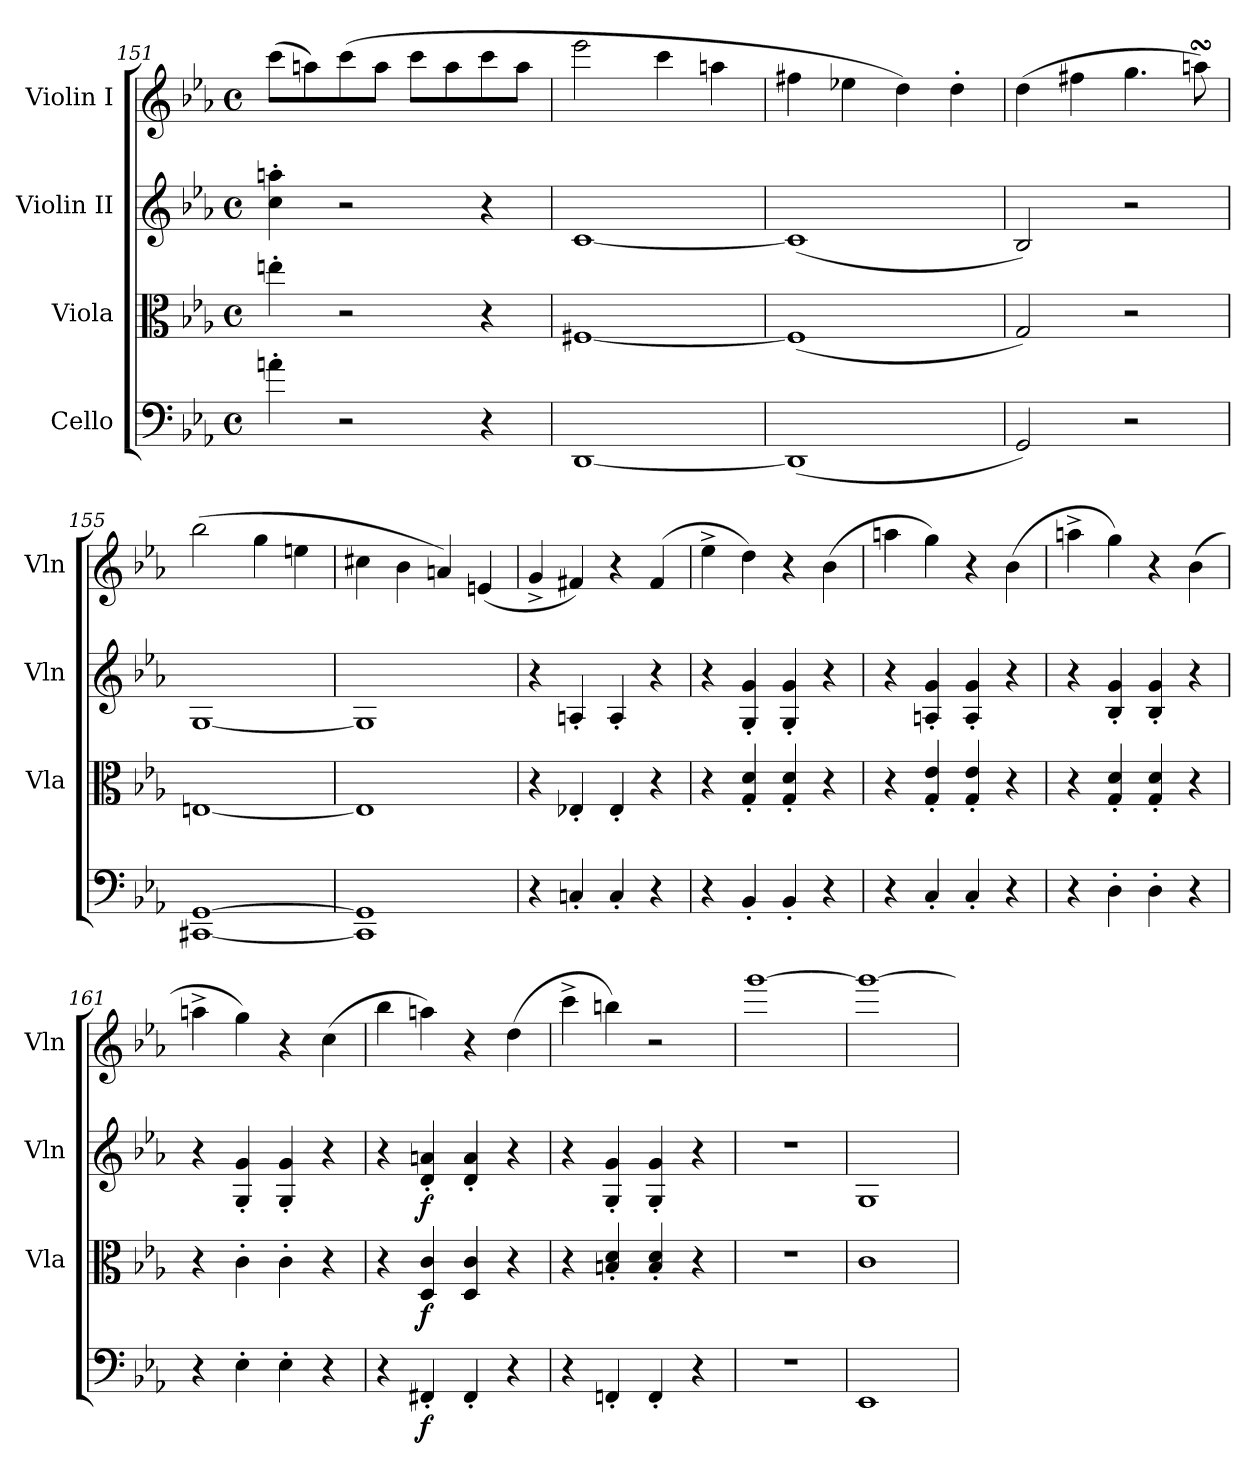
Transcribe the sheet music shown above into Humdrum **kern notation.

**kern	**dynam	**kern	**dynam	**kern	**dynam	**kern
*part4	*part4	*part3	*part3	*part2	*part2	*part1
*staff4	*staff4	*staff3	*staff3	*staff2	*staff2	*staff1
*I"Cello	*	*I"Viola	*	*I"Violin II	*	*I"Violin I
*	*	*I'Vla	*	*I'Vln	*	*I'Vln
*clefF4	*	*clefC3	*	*clefG2	*	*clefG2
*k[b-e-a-]	*	*k[b-e-a-]	*	*k[b-e-a-]	*	*k[b-e-a-]
*M4/4	*	*M4/4	*	*M4/4	*	*M4/4
*met(c)	*	*met(c)	*	*met(c)	*	*met(c)
=151	=151	=151	=151	=151	=151	=151
4an'\	.	4een'\	.	4cc\' 4aan\'	.	(>8ccc\L
.	.	.	.	.	.	8aan\)
2r	.	2r	.	2r	.	(>8ccc\
.	.	.	.	.	.	8aa\J
.	.	.	.	.	.	8ccc\L
.	.	.	.	.	.	8aa\
4r	.	4r	.	4r	.	8ccc\
.	.	.	.	.	.	8aa\J
=152	=152	=152	=152	=152	=152	=152
[1DD	.	[1F#X	.	[1c	.	2eee-\
.	.	.	.	.	.	4ccc\
.	.	.	.	.	.	4aan\
=153	=153	=153	=153	=153	=153	=153
(<1DD]	.	(<1F#]	.	(<1c]	.	4ff#X\
.	.	.	.	.	.	4ee-X\
.	.	.	.	.	.	4dd\)
.	.	.	.	.	.	4dd'\
=154	=154	=154	=154	=154	=154	=154
2GG/)	.	2G/)	.	2B-/)	.	(>4dd\
.	.	.	.	.	.	4ff#X\
2r	.	2r	.	2r	.	4.gg\
.	.	.	.	.	.	8aansSsS\)
=155	=155	=155	=155	=155	=155	=155
[1CC#X [1GG	.	[1En	.	[1G	.	(>2bb-\
.	.	.	.	.	.	4gg\
.	.	.	.	.	.	4een\
=156	=156	=156	=156	=156	=156	=156
1CC#] 1GG]	.	1E]	.	1G]	.	4cc#X\
.	.	.	.	.	.	4b-\
.	.	.	.	.	.	4an/)
.	.	.	.	.	.	(<4en/
=157	=157	=157	=157	=157	=157	=157
4r	.	4r	.	4r	.	4g^/
4Cn'/	.	4E-X'/	.	4An'/	.	4f#X/)
4C'/	.	4E-'/	.	4A'/	.	4r
4r	.	4r	.	4r	.	(<4f#/
=158	=158	=158	=158	=158	=158	=158
4r	.	4r	.	4r	.	4ee-^\
4BB-'/	.	4G/' 4d/'	.	4G/' 4g/'	.	4dd\)
4BB-'/	.	4G/' 4d/'	.	4G/' 4g/'	.	4r
4r	.	4r	.	4r	.	(>4b-\
=159	=159	=159	=159	=159	=159	=159
4r	.	4r	.	4r	.	4aan\
4C'/	.	4G/' 4e-/'	.	4An/' 4g/'	.	4gg\)
4C'/	.	4G/' 4e-/'	.	4A/' 4g/'	.	4r
4r	.	4r	.	4r	.	(>4b-\
!!LO:PB:g=z
=160	=160	=160	=160	=160	=160	=160
4r	.	4r	.	4r	.	4aan^\
4D'\	.	4G/' 4d/'	.	4B-/' 4g/'	.	4gg\)
4D'\	.	4G/' 4d/'	.	4B-/' 4g/'	.	4r
4r	.	4r	.	4r	.	(>4b-\
=161	=161	=161	=161	=161	=161	=161
4r	.	4r	.	4r	.	4aan^\
4E-'\	.	4c'\	.	4G/' 4g/'	.	4gg\)
4E-'\	.	4c'\	.	4G/' 4g/'	.	4r
4r	.	4r	.	4r	.	(>4cc\
=162	=162	=162	=162	=162	=162	=162
4r	.	4r	.	4r	.	4bb-\
!	!LO:DY:b	!	!LO:DY:b	!	!LO:DY:b	!
4FF#X'/	f	4D/ 4c/	f	4d/' 4an/'	f	4aan\)
4FF#'/	.	4D/ 4c/	.	4d/' 4a/'	.	4r
4r	.	4r	.	4r	.	(>4dd\
=163	=163	=163	=163	=163	=163	=163
4r	.	4r	.	4r	.	4ccc^\
4FFn'/	.	4Bn/' 4d/'	.	4G/' 4g/'	.	4bbn\)
4FF'/	.	4B/' 4d/'	.	4G/' 4g/'	.	2r
4r	.	4r	.	4r	.	.
=164	=164	=164	=164	=164	=164	=164
1r	.	1r	.	1r	.	[1ggg
=165	=165	=165	=165	=165	=165	=165
1EE-	.	1c	.	1G	.	1ggg_
=	=	=	=	=	=	=
*-	*-	*-	*-	*-	*-	*-
